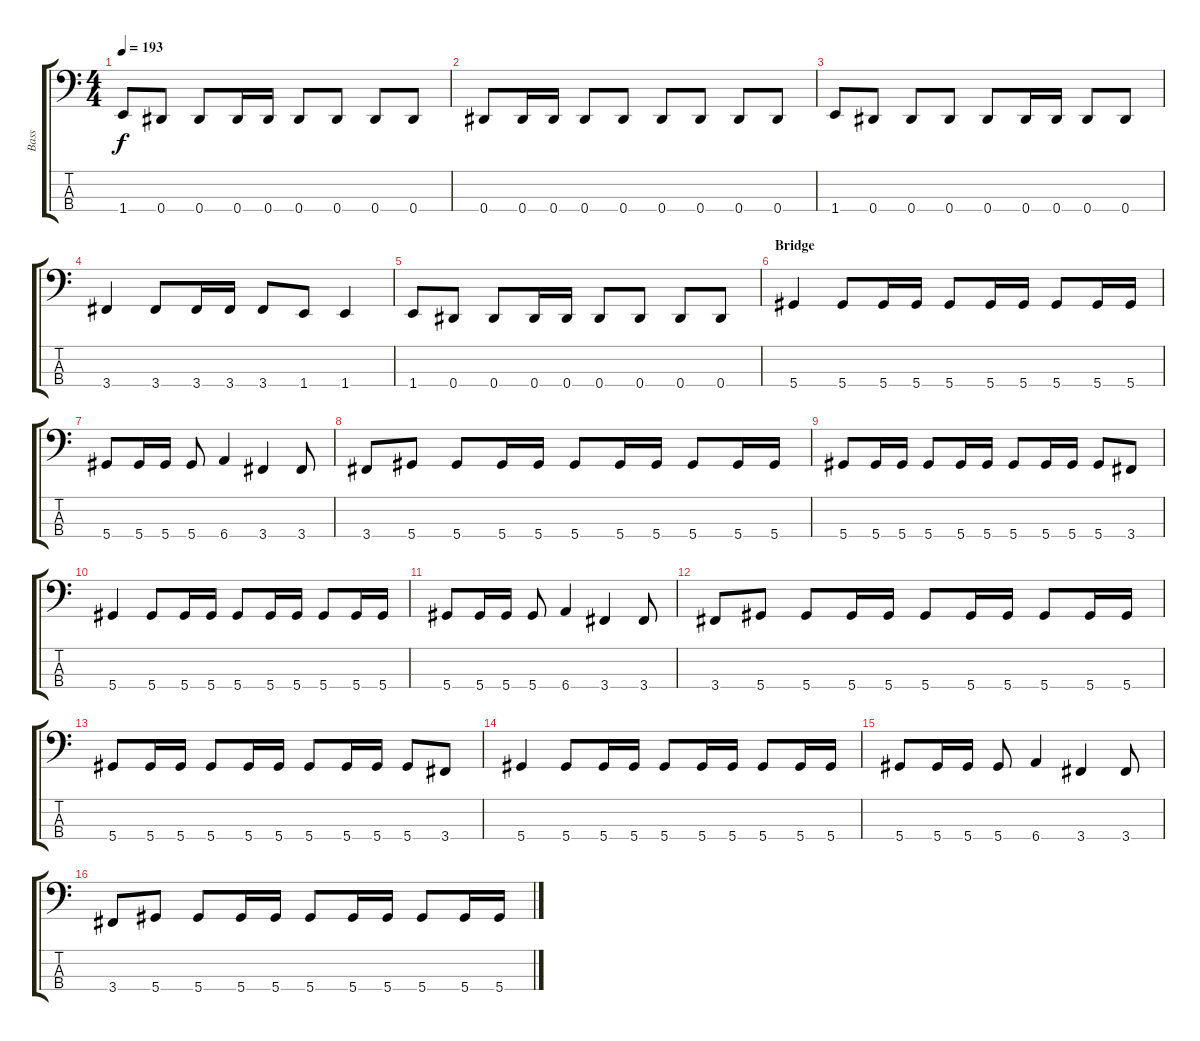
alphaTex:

\track ("Bass" "Bass") {instrument electricbassfinger}
\staff {score tabs}
\tuning (Gb2 Db2 Ab1 Eb1) {hide}
\ts (4 4)
\tempo 193
\clef f4
\ks c
1.4.8{dy f} 0.4.8 0.4.8 0.4.16 0.4.16 0.4.8 0.4.8 0.4.8 0.4.8 |
0.4.8 0.4.16 0.4.16 0.4.8 0.4.8 0.4.8 0.4.8 0.4.8 0.4.8 |
1.4.8 0.4.8 0.4.8 0.4.8 0.4.8 0.4.16 0.4.16 0.4.8 0.4.8 |
3.4.4 3.4.8 3.4.16 3.4.16 3.4.8 1.4.8 1.4.4 |
1.4.8 0.4.8 0.4.8 0.4.16 0.4.16 0.4.8 0.4.8 0.4.8 0.4.8 |
\section ("" "Bridge")
5.4.4 5.4.8 5.4.16 5.4.16 5.4.8 5.4.16 5.4.16 5.4.8 5.4.16 5.4.16 |
5.4.8 5.4.16 5.4.16 5.4.8 6.4.4 3.4.4 3.4.8 |
3.4.8 5.4.8 5.4.8 5.4.16 5.4.16 5.4.8 5.4.16 5.4.16 5.4.8 5.4.16 5.4.16 |
5.4.8 5.4.16 5.4.16 5.4.8 5.4.16 5.4.16 5.4.8 5.4.16 5.4.16 5.4.8 3.4.8 |
5.4.4 5.4.8 5.4.16 5.4.16 5.4.8 5.4.16 5.4.16 5.4.8 5.4.16 5.4.16 |
5.4.8 5.4.16 5.4.16 5.4.8 6.4.4 3.4.4 3.4.8 |
3.4.8 5.4.8 5.4.8 5.4.16 5.4.16 5.4.8 5.4.16 5.4.16 5.4.8 5.4.16 5.4.16 |
5.4.8 5.4.16 5.4.16 5.4.8 5.4.16 5.4.16 5.4.8 5.4.16 5.4.16 5.4.8 3.4.8 |
5.4.4 5.4.8 5.4.16 5.4.16 5.4.8 5.4.16 5.4.16 5.4.8 5.4.16 5.4.16 |
5.4.8 5.4.16 5.4.16 5.4.8 6.4.4 3.4.4 3.4.8 |
3.4.8 5.4.8 5.4.8 5.4.16 5.4.16 5.4.8 5.4.16 5.4.16 5.4.8 5.4.16 5.4.16
